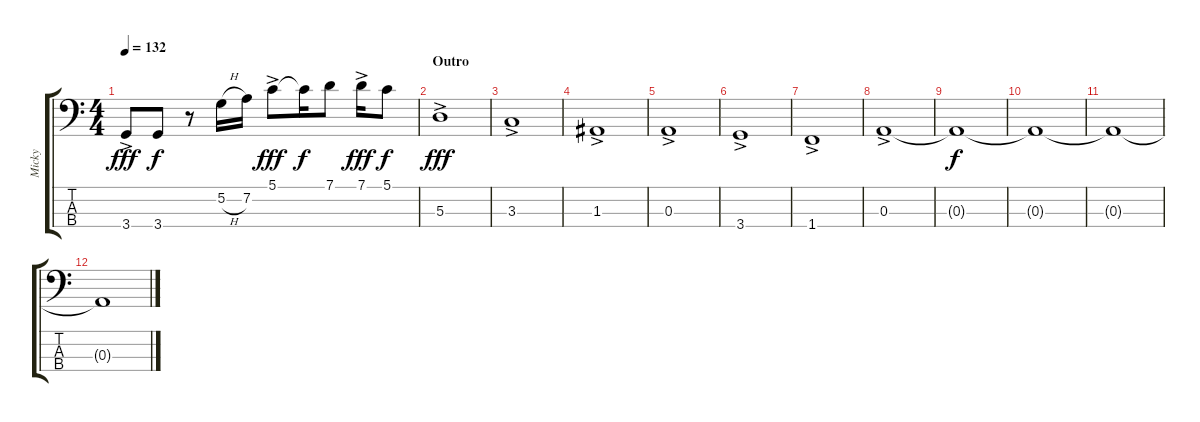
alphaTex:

\track ("Micky" "Micky") {instrument electricbassfinger}
\staff {score tabs}
\tuning (G2 D2 A1 E1) {hide}
\ts (4 4)
\tempo 132
\clef f4
\ks c
3.4{ac}.8{dy fff} 3.4.8{dy f} r.8 5.2{h}.16 7.2.16 5.1{ac}.8{dy fff} 5.1{t}.16{dy f} 7.1.8 7.1{ac}.16{dy fff} 5.1.8{dy f} |
\section ("" "Outro")
5.3{ac}.1{dy fff} |
3.3{ac}.1 |
1.3{ac}.1 |
0.3{ac}.1 |
3.4{ac}.1 |
1.4{ac}.1 |
0.3{ac}.1{volume 2} |
0.3{t}.1{dy f} |
0.3{t}.1 |
0.3{t}.1 |
0.3{t}.1
